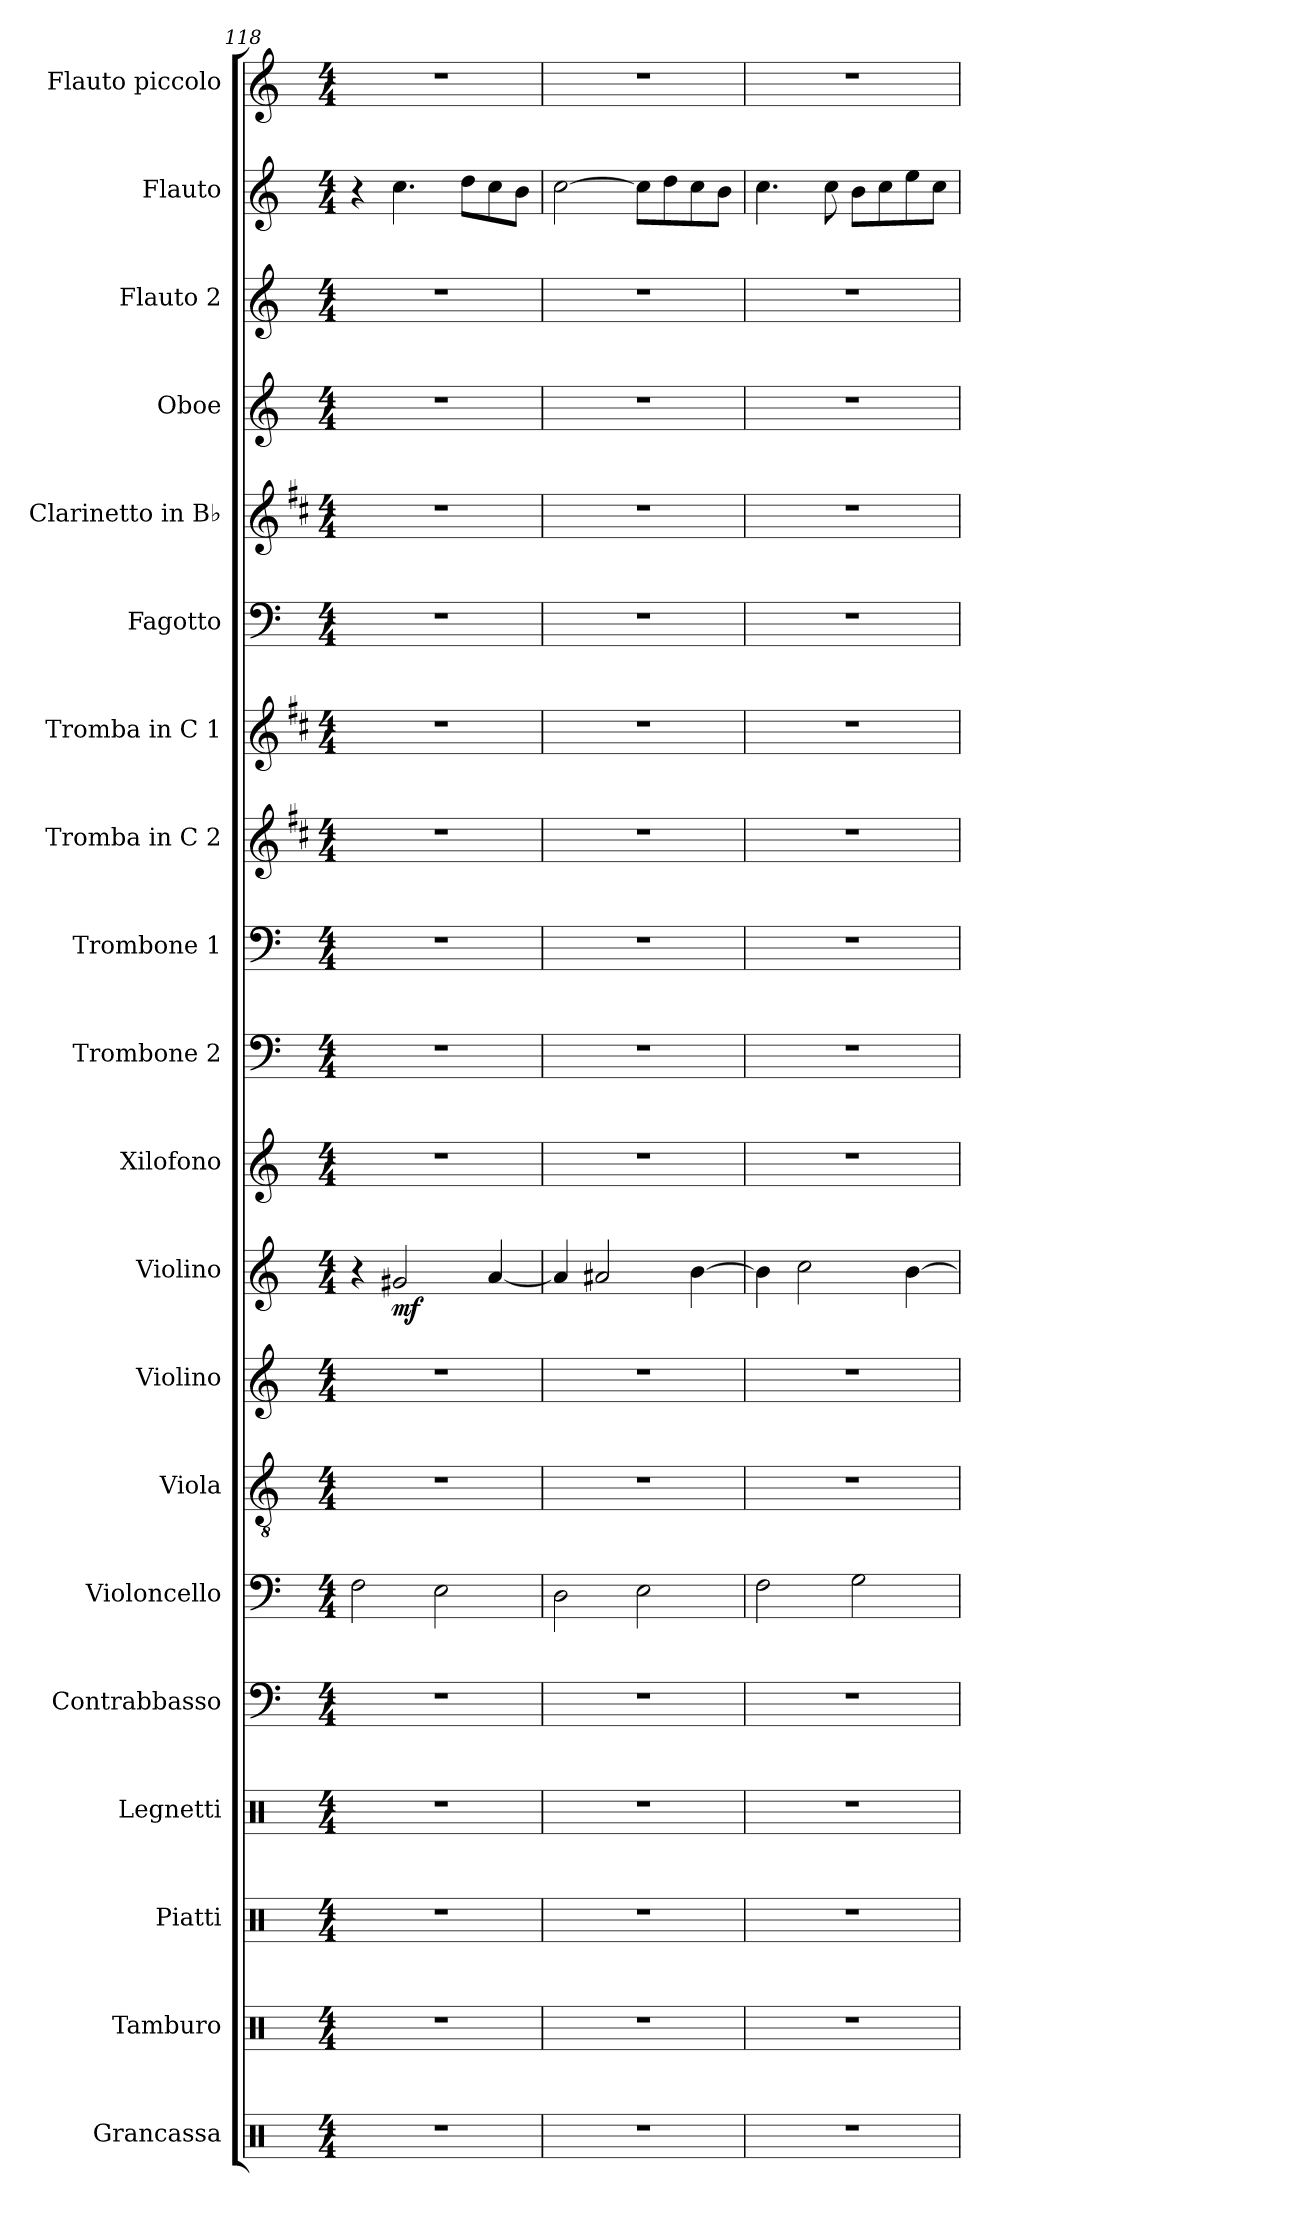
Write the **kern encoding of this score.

**kern	**kern	**kern	**kern	**kern	**kern	**kern	**kern	**kern	**dynam	**kern	**kern	**kern	**kern	**kern	**kern	**kern	**kern	**kern	**kern	**kern
*part20	*part19	*part18	*part17	*part16	*part15	*part14	*part13	*part12	*part12	*part11	*part10	*part9	*part8	*part7	*part6	*part5	*part4	*part3	*part2	*part1
*staff20	*staff19	*staff18	*staff17	*staff16	*staff15	*staff14	*staff13	*staff12	*staff12	*staff11	*staff10	*staff9	*staff8	*staff7	*staff6	*staff5	*staff4	*staff3	*staff2	*staff1
*I"Grancassa	*I"Tamburo	*I"Piatti	*I"Legnetti	*I"Contrabbasso	*I"Violoncello	*I"Viola	*I"Violino	*I"Violino	*	*I"Xilofono	*I"Trombone 2	*I"Trombone 1	*I"Tromba in C 2	*I"Tromba in C 1	*I"Fagotto	*I"Clarinetto in B♭	*I"Oboe	*I"Flauto 2	*I"Flauto	*I"Flauto piccolo
*I'Gr.	*I'Tamb.	*I'P-tti	*I'L-tti	*I'C-b.	*I'V-c.	*I'V-la	*I'V-no	*I'V-no	*	*I'Xil.	*I'Tr-ne 2	*I'Tr-ne 1	*I'Tr-ba in C 2	*I'Tr-ba in C 1	*I'Fag.	*I'Cl. in B♭	*I'Ob.	*I'Fl. 2	*I'Fl.	*I'Fl. picc.
*clefX	*clefX	*clefX	*clefX	*clefF4	*clefF4	*clefGv2	*clefG2	*clefG2	*	*clefG2	*clefF4	*clefF4	*clefG2	*clefG2	*clefF4	*clefG2	*clefG2	*clefG2	*clefG2	*clefG2
*	*	*	*	*ITrd7c12	*	*	*	*	*	*ITrd-7c-12	*	*	*ITrd1c2	*ITrd1c2	*	*ITrd1c2	*	*	*	*ITrd-7c-12
*k[]	*k[]	*k[]	*k[]	*k[]	*k[]	*k[]	*k[]	*k[]	*	*k[]	*k[]	*k[]	*k[]	*k[]	*k[]	*k[]	*k[]	*k[]	*k[]	*k[]
*M4/4	*M4/4	*M4/4	*M4/4	*M4/4	*M4/4	*M4/4	*M4/4	*M4/4	*	*M4/4	*M4/4	*M4/4	*M4/4	*M4/4	*M4/4	*M4/4	*M4/4	*M4/4	*M4/4	*M4/4
=118	=118	=118	=118	=118	=118	=118	=118	=118	=118	=118	=118	=118	=118	=118	=118	=118	=118	=118	=118	=118
1r	1r	1r	1r	1r	2F\	1r	1r	4r	.	1r	1r	1r	1r	1r	1r	1r	1r	1r	4r	1r
!	!	!	!	!	!	!	!	!	!LO:DY:b	!	!	!	!	!	!	!	!	!	!	!
.	.	.	.	.	.	.	.	2g#X/	mf	.	.	.	.	.	.	.	.	.	4.cc\	.
.	.	.	.	.	2E\	.	.	.	.	.	.	.	.	.	.	.	.	.	.	.
.	.	.	.	.	.	.	.	.	.	.	.	.	.	.	.	.	.	.	8dd\L	.
.	.	.	.	.	.	.	.	[4a/	.	.	.	.	.	.	.	.	.	.	8cc\	.
.	.	.	.	.	.	.	.	.	.	.	.	.	.	.	.	.	.	.	8b\J	.
=119	=119	=119	=119	=119	=119	=119	=119	=119	=119	=119	=119	=119	=119	=119	=119	=119	=119	=119	=119	=119
1r	1r	1r	1r	1r	2D\	1r	1r	4a/]	.	1r	1r	1r	1r	1r	1r	1r	1r	1r	[2cc\	1r
.	.	.	.	.	.	.	.	2a#X/	.	.	.	.	.	.	.	.	.	.	.	.
.	.	.	.	.	2E\	.	.	.	.	.	.	.	.	.	.	.	.	.	8cc\L]	.
.	.	.	.	.	.	.	.	.	.	.	.	.	.	.	.	.	.	.	8dd\	.
.	.	.	.	.	.	.	.	[4b\	.	.	.	.	.	.	.	.	.	.	8cc\	.
.	.	.	.	.	.	.	.	.	.	.	.	.	.	.	.	.	.	.	8b\J	.
=120	=120	=120	=120	=120	=120	=120	=120	=120	=120	=120	=120	=120	=120	=120	=120	=120	=120	=120	=120	=120
1r	1r	1r	1r	1r	2F\	1r	1r	4b\]	.	1r	1r	1r	1r	1r	1r	1r	1r	1r	4.cc\	1r
.	.	.	.	.	.	.	.	2cc\	.	.	.	.	.	.	.	.	.	.	.	.
.	.	.	.	.	.	.	.	.	.	.	.	.	.	.	.	.	.	.	8cc\	.
.	.	.	.	.	2G\	.	.	.	.	.	.	.	.	.	.	.	.	.	8b\L	.
.	.	.	.	.	.	.	.	.	.	.	.	.	.	.	.	.	.	.	8cc\	.
.	.	.	.	.	.	.	.	[4b\	.	.	.	.	.	.	.	.	.	.	8ee\	.
.	.	.	.	.	.	.	.	.	.	.	.	.	.	.	.	.	.	.	8cc\J	.
=	=	=	=	=	=	=	=	=	=	=	=	=	=	=	=	=	=	=	=	=
*-	*-	*-	*-	*-	*-	*-	*-	*-	*-	*-	*-	*-	*-	*-	*-	*-	*-	*-	*-	*-
